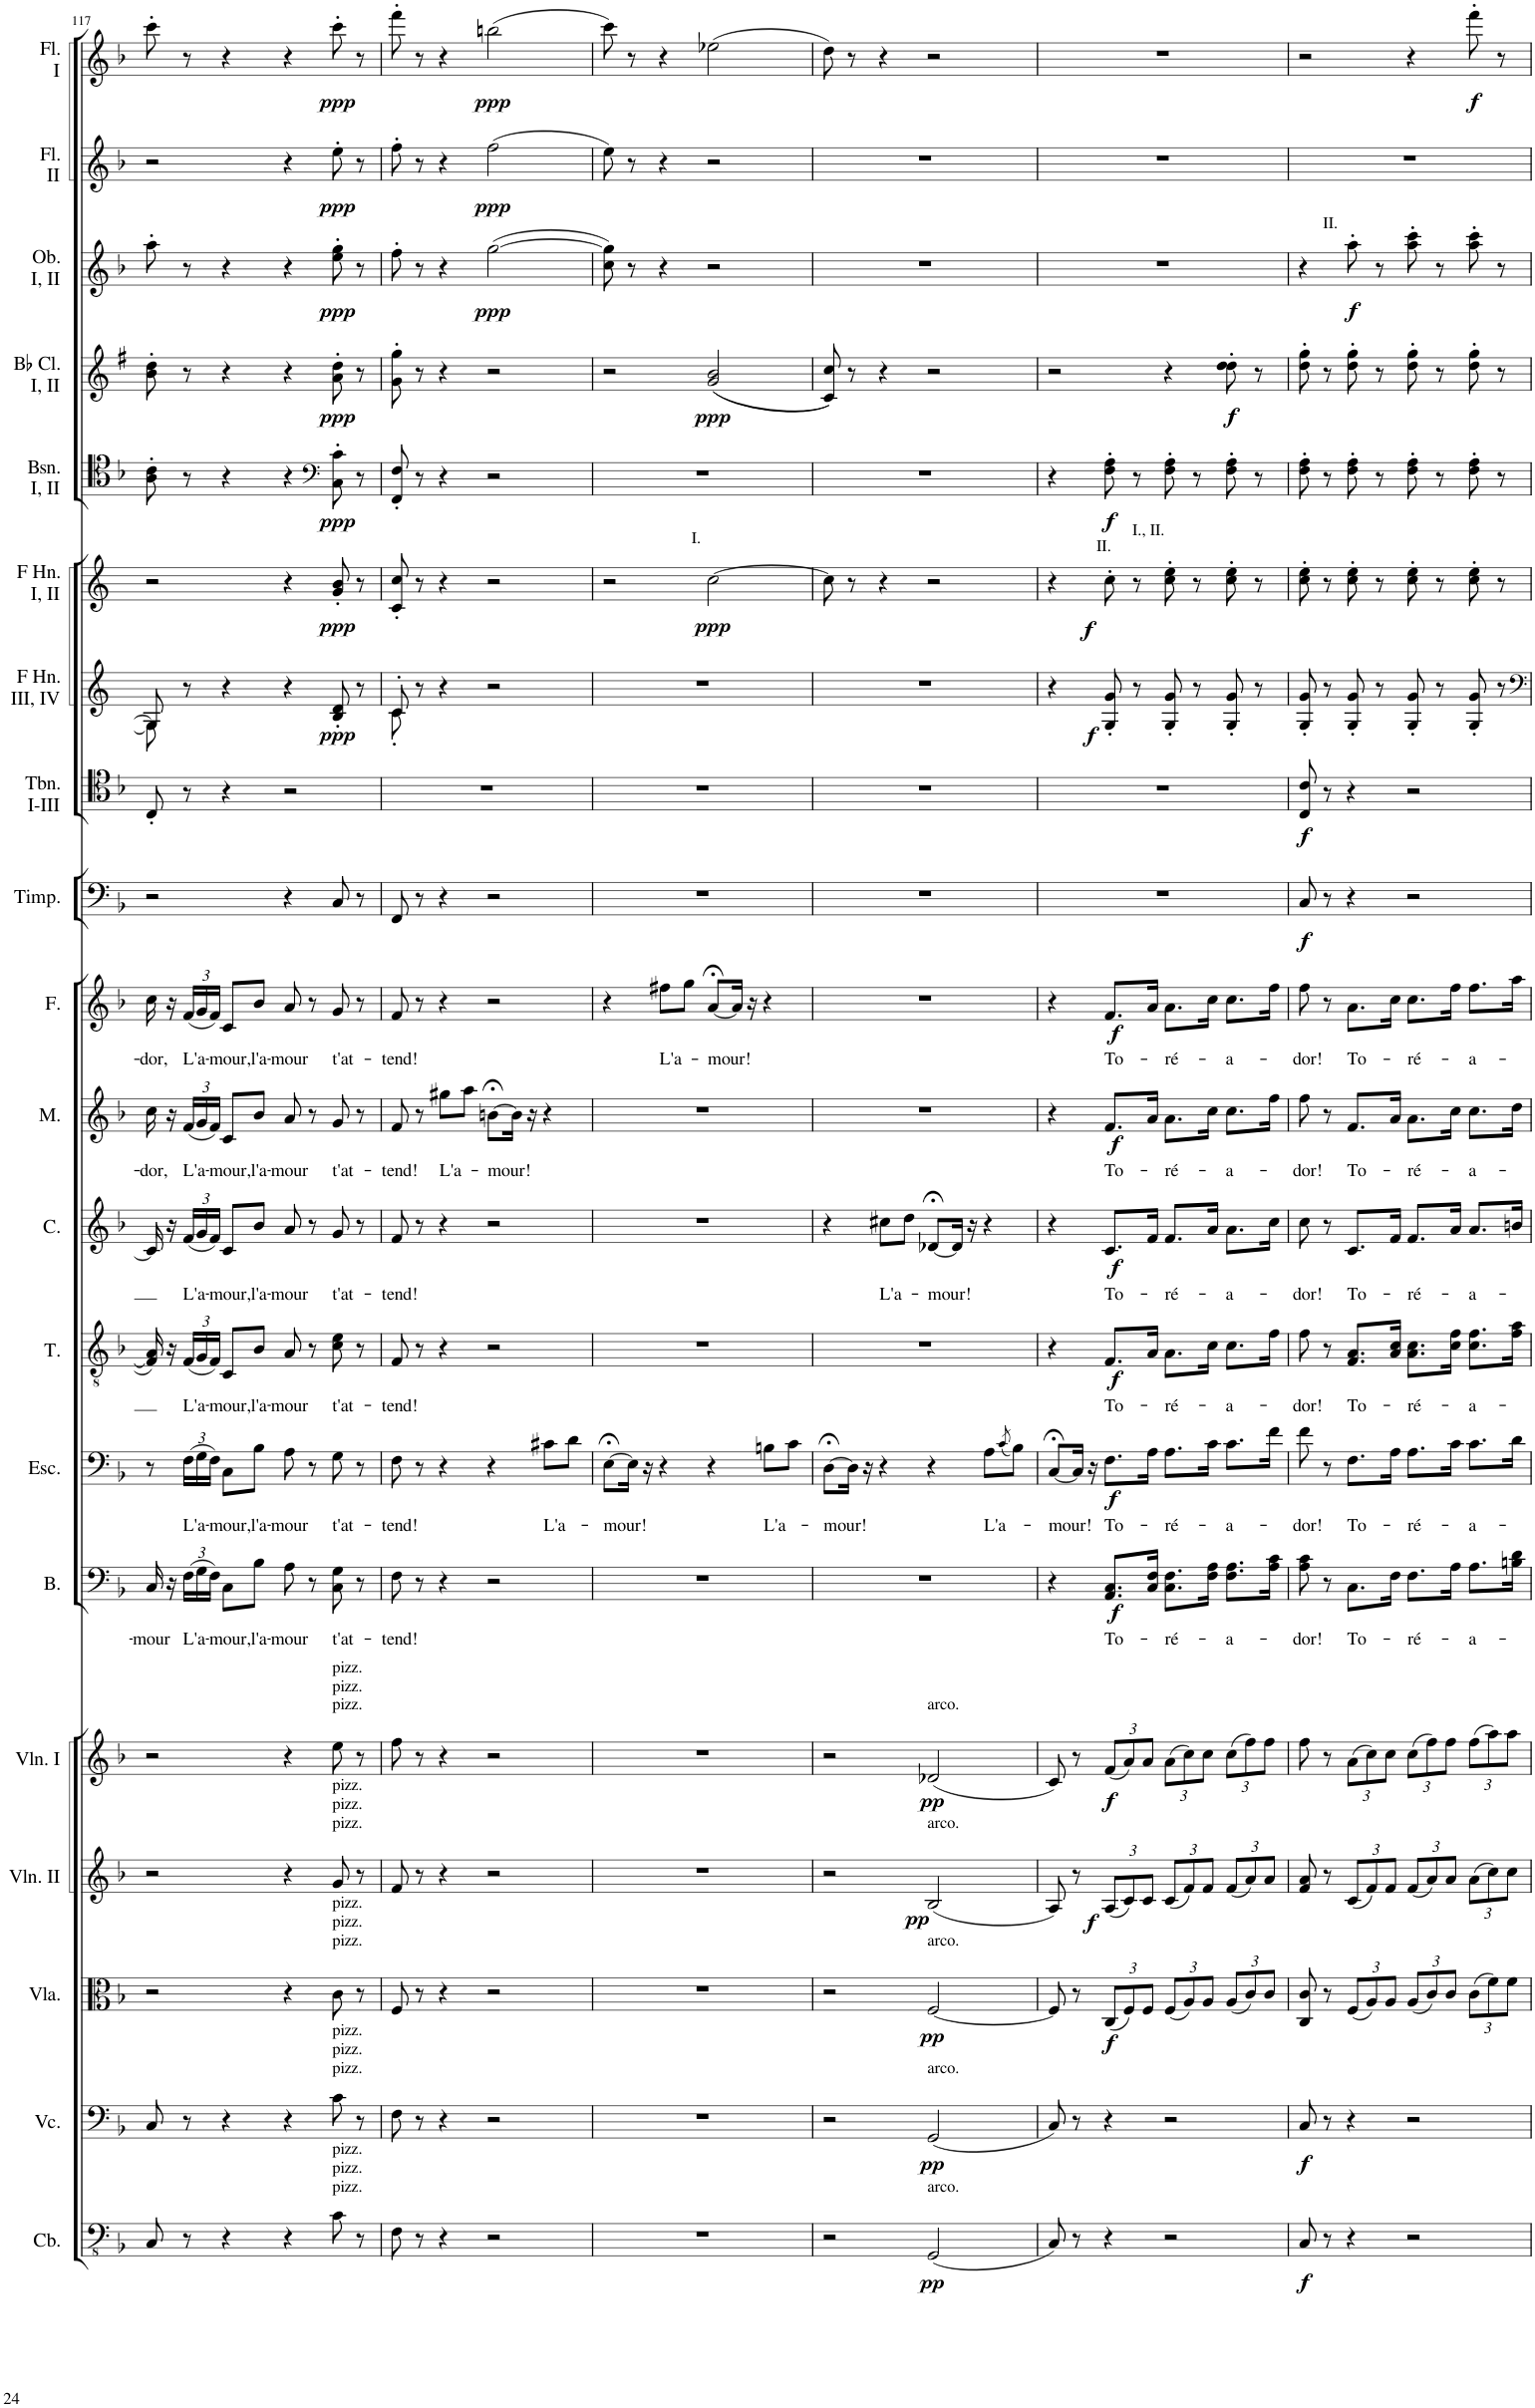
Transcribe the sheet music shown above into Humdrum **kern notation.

**kern	**dynam	**kern	**dynam	**kern	**dynam	**kern	**dynam	**kern	**dynam	**kern	**text	**dynam	**kern	**text	**dynam	**kern	**text	**dynam	**kern	**text	**dynam	**kern	**text	**dynam	**kern	**text	**dynam	**kern	**dynam	**kern	**dynam	**kern	**dynam	**kern	**dynam	**kern	**dynam	**kern	**dynam	**kern	**dynam	**kern	**dynam	**kern	**dynam
*part20	*part20	*part19	*part19	*part18	*part18	*part17	*part17	*part16	*part16	*part15	*part15	*part15	*part14	*part14	*part14	*part13	*part13	*part13	*part12	*part12	*part12	*part11	*part11	*part11	*part10	*part10	*part10	*part9	*part9	*part8	*part8	*part7	*part7	*part6	*part6	*part5	*part5	*part4	*part4	*part3	*part3	*part2	*part2	*part1	*part1
*staff20	*staff20	*staff19	*staff19	*staff18	*staff18	*staff17	*staff17	*staff16	*staff16	*staff15	*staff15	*staff15	*staff14	*staff14	*staff14	*staff13	*staff13	*staff13	*staff12	*staff12	*staff12	*staff11	*staff11	*staff11	*staff10	*staff10	*staff10	*staff9	*staff9	*staff8	*staff8	*staff7	*staff7	*staff6	*staff6	*staff5	*staff5	*staff4	*staff4	*staff3	*staff3	*staff2	*staff2	*staff1	*staff1
*I"Contrabass	*	*I"Violoncello	*	*I"Viola	*	*I"Violin II	*	*I"Violin I	*	*I"Bass	*	*	*I"Escamillo	*	*	*I"Tenor	*	*	*I"Carmen	*	*	*I"Mercedes	*	*	*I"Frasquita	*	*	*I"Timpani	*	*I"Trombone I, II, III	*	*I"Horn in F III, IV	*	*I"Horn in F I, II	*	*I"Bassoon I, II	*	*I"Bb Clarinet I, II	*	*I"Oboe I, II	*	*I"Flute II	*	*I"Flute I	*
*I'Cb.	*	*I'Vc.	*	*I'Vla.	*	*I'Vln. II	*	*I'Vln. I	*	*I'B.	*	*	*I'Esc.	*	*	*I'T.	*	*	*I'C.	*	*	*I'M.	*	*	*I'F.	*	*	*I'Timp.	*	*I'Tbn. I-III	*	*	*	*	*	*I'Bsn. I, II	*	*I'Bb Cl. I, II	*	*I'Ob. I, II	*	*I'Fl. II	*	*I'Fl. I	*
!!LO:PB:g=z
*clefFv4	*	*clefF4	*	*clefC3	*	*clefG2	*	*clefG2	*	*clefF4	*	*	*clefF4	*	*	*clefGv2	*	*	*clefG2	*	*	*clefG2	*	*	*clefG2	*	*	*clefF4	*	*clefC4	*	*clefG2	*	*clefG2	*	*clefC4	*	*clefG2	*	*clefG2	*	*clefG2	*	*clefG2	*
*	*	*	*	*	*	*	*	*	*	*	*	*	*	*	*	*	*	*	*	*	*	*	*	*	*	*	*	*	*	*	*	*Trd4c7	*	*Trd4c7	*	*	*	*Trd1c2	*	*	*	*	*	*	*
*k[b-]	*	*k[b-]	*	*k[b-]	*	*k[b-]	*	*k[b-]	*	*k[b-]	*	*	*k[b-]	*	*	*k[b-]	*	*	*k[b-]	*	*	*k[b-]	*	*	*k[b-]	*	*	*k[b-]	*	*k[b-]	*	*k[]	*	*k[]	*	*k[b-]	*	*k[f#]	*	*k[b-]	*	*k[b-]	*	*k[b-]	*
*M4/4	*	*M4/4	*	*M4/4	*	*M4/4	*	*M4/4	*	*M4/4	*	*	*M4/4	*	*	*M4/4	*	*	*M4/4	*	*	*M4/4	*	*	*M4/4	*	*	*M4/4	*	*M4/4	*	*M4/4	*	*M4/4	*	*M4/4	*	*M4/4	*	*M4/4	*	*M4/4	*	*M4/4	*
*met(c)	*	*met(c)	*	*met(c)	*	*met(c)	*	*met(c)	*	*met(c)	*	*	*met(c)	*	*	*met(c)	*	*	*met(c)	*	*	*met(c)	*	*	*met(c)	*	*	*met(c)	*	*met(c)	*	*met(c)	*	*met(c)	*	*met(c)	*	*met(c)	*	*met(c)	*	*met(c)	*	*met(c)	*
=117	=117	=117	=117	=117	=117	=117	=117	=117	=117	=117	=117	=117	=117	=117	=117	=117	=117	=117	=117	=117	=117	=117	=117	=117	=117	=117	=117	=117	=117	=117	=117	=117	=117	=117	=117	=117	=117	=117	=117	=117	=117	=117	=117	=117	=117
!	!	!	!	!	!	!	!	!	!	!	!LO:LY:b	!	!	!	!	!	!	!	!	!	!	!	!LO:LY:b	!	!	!LO:LY:b	!	!	!	!	!	!	!	!	!	!	!	!	!	!	!	!	!	!	!
*	*	*	*	*	*	*	*	*	*	*	*	*	*	*	*	*	*	*	*	*	*	*	*	*	*	*	*	*	*	*	*	*^	*	*	*	*	*	*	*	*	*	*	*	*	*
8CC/	.	8C/	.	2r	.	2r	.	2r	.	16C/	-mour	.	8r	.	.	16F/] 16A/	.	.	16c/]	.	.	16cc\	-dor,	.	16cc\	-dor,	.	2r	.	8C'/	.	8G/]	8G\]	.	2r	.	8A\' 8c\'	.	8b\' 8dd\'	.	8aa'\	.	2r	.	8ccc'\	.
.	.	.	.	.	.	.	.	.	.	16r	.	.	.	.	.	16r	.	.	16r	.	.	16r	.	.	16r	.	.	.	.	.	.	.	.	.	.	.	.	.	.	.	.	.	.	.	.	.
*	*	*	*	*	*	*	*	*	*	*Xbrackettup	*	*	*	*	*	*	*	*	*	*	*	*	*	*	*	*	*	*	*	*	*	*	*	*	*	*	*	*	*	*	*	*	*	*	*	*
!	!	!	!	!	!	!	!	!	!	!	!LO:LY:b	!	!	!	!	!	!	!	!	!	!	!	!	!	!	!	!	!	!	!	!	!	!	!	!	!	!	!	!	!	!	!	!	!	!	!
*	*	*	*	*	*	*	*	*	*	*	*	*	*Xbrackettup	*	*	*	*	*	*	*	*	*	*	*	*	*	*	*	*	*	*	*	*	*	*	*	*	*	*	*	*	*	*	*	*	*
!	!	!	!	!	!	!	!	!	!	!	!	!	!	!LO:LY:b	!	!	!	!	!	!	!	!	!	!	!	!	!	!	!	!	!	!	!	!	!	!	!	!	!	!	!	!	!	!	!	!
*	*	*	*	*	*	*	*	*	*	*	*	*	*	*	*	*Xbrackettup	*	*	*	*	*	*	*	*	*	*	*	*	*	*	*	*	*	*	*	*	*	*	*	*	*	*	*	*	*	*
!	!	!	!	!	!	!	!	!	!	!	!	!	!	!	!	!	!LO:LY:b	!	!	!	!	!	!	!	!	!	!	!	!	!	!	!	!	!	!	!	!	!	!	!	!	!	!	!	!	!
*	*	*	*	*	*	*	*	*	*	*	*	*	*	*	*	*	*	*	*Xbrackettup	*	*	*	*	*	*	*	*	*	*	*	*	*	*	*	*	*	*	*	*	*	*	*	*	*	*	*
!	!	!	!	!	!	!	!	!	!	!	!	!	!	!	!	!	!	!	!	!LO:LY:b	!	!	!	!	!	!	!	!	!	!	!	!	!	!	!	!	!	!	!	!	!	!	!	!	!	!
*	*	*	*	*	*	*	*	*	*	*	*	*	*	*	*	*	*	*	*	*	*	*Xbrackettup	*	*	*	*	*	*	*	*	*	*	*	*	*	*	*	*	*	*	*	*	*	*	*	*
!	!	!	!	!	!	!	!	!	!	!	!	!	!	!	!	!	!	!	!	!	!	!	!LO:LY:b	!	!	!	!	!	!	!	!	!	!	!	!	!	!	!	!	!	!	!	!	!	!	!
*	*	*	*	*	*	*	*	*	*	*	*	*	*	*	*	*	*	*	*	*	*	*	*	*	*Xbrackettup	*	*	*	*	*	*	*	*	*	*	*	*	*	*	*	*	*	*	*	*	*
!	!	!	!	!	!	!	!	!	!	!	!	!	!	!	!	!	!	!	!	!	!	!	!	!	!	!LO:LY:b	!	!	!	!	!	!	!	!	!	!	!	!	!	!	!	!	!	!	!	!
8r	.	8r	.	.	.	.	.	.	.	(24F\LL	L'a-	.	(24F\LL	L'a-	.	(24F/LL	L'a-	.	(24f/LL	L'a-	.	(24f/LL	L'a-	.	(24f/LL	L'a-	.	.	.	8r	.	8r	8ryy	.	.	.	8r	.	8r	.	8r	.	.	.	8r	.
.	.	.	.	.	.	.	.	.	.	24G\	.	.	24G\	.	.	24G/	.	.	24g/	.	.	24g/	.	.	24g/	.	.	.	.	.	.	.	.	.	.	.	.	.	.	.	.	.	.	.	.	.
.	.	.	.	.	.	.	.	.	.	24F\JJ)	.	.	24F\JJ)	.	.	24F/JJ)	.	.	24f/JJ)	.	.	24f/JJ)	.	.	24f/JJ)	.	.	.	.	.	.	.	.	.	.	.	.	.	.	.	.	.	.	.	.	.
!	!	!	!	!	!	!	!	!	!	!	!LO:LY:b	!	!	!LO:LY:b	!	!	!LO:LY:b	!	!	!LO:LY:b	!	!	!LO:LY:b	!	!	!LO:LY:b	!	!	!	!	!	!	!	!	!	!	!	!	!	!	!	!	!	!	!	!
4r	.	4r	.	.	.	.	.	.	.	8C\L	-mour,	.	8C\L	-mour,	.	8C/L	-mour,	.	8c/L	-mour,	.	8c/L	-mour,	.	8c/L	-mour,	.	.	.	4r	.	4r	4ryy	.	.	.	4r	.	4r	.	4r	.	.	.	4r	.
!	!	!	!	!	!	!	!	!	!	!	!LO:LY:b	!	!	!LO:LY:b	!	!	!LO:LY:b	!	!	!LO:LY:b	!	!	!LO:LY:b	!	!	!LO:LY:b	!	!	!	!	!	!	!	!	!	!	!	!	!	!	!	!	!	!	!	!
.	.	.	.	.	.	.	.	.	.	8B-\J	l'a-	.	8B-\J	l'a-	.	8B-/J	l'a-	.	8b-/J	l'a-	.	8b-/J	l'a-	.	8b-/J	l'a-	.	.	.	.	.	.	.	.	.	.	.	.	.	.	.	.	.	.	.	.
!	!	!	!	!	!	!	!	!	!	!	!LO:LY:b	!	!	!LO:LY:b	!	!	!LO:LY:b	!	!	!LO:LY:b	!	!	!LO:LY:b	!	!	!LO:LY:b	!	!	!	!	!	!	!	!	!	!	!	!	!	!	!	!	!	!	!	!
4r	.	4r	.	4r	.	4r	.	4r	.	8A\	-mour	.	8A\	-mour	.	8A/	-mour	.	8a/	-mour	.	8a/	-mour	.	8a/	-mour	.	4r	.	2r	.	4r	2ryy	.	4r	.	4r	.	4r	.	4r	.	4r	.	4r	.
.	.	.	.	.	.	.	.	.	.	8r	.	.	8r	.	.	8r	.	.	8r	.	.	8r	.	.	8r	.	.	.	.	.	.	.	.	.	.	.	.	.	.	.	.	.	.	.	.	.
*	*	*	*	*	*	*	*	*	*	*	*	*	*	*	*	*	*	*	*	*	*	*	*	*	*	*	*	*	*	*	*	*	*	*	*	*	*clefF4	*	*	*	*	*	*	*	*	*
!	!	!	!	!	!	!	!	!LO:TX:a:t=pizz.	!	!	!	!	!	!	!	!	!	!	!	!	!	!	!	!	!	!	!	!	!	!	!	!	!	!	!	!	!	!	!	!	!	!	!	!	!	!
!	!	!	!	!	!	!	!	!LO:TX:a:t=pizz.	!	!	!	!	!	!	!	!	!	!	!	!	!	!	!	!	!	!	!	!	!	!	!	!	!	!	!	!	!	!	!	!	!	!	!	!	!	!
!	!	!	!	!	!	!	!	!LO:TX:a:t=pizz.	!	!	!	!	!	!	!	!	!	!	!	!	!	!	!	!	!	!	!	!	!	!	!	!	!	!	!	!	!	!	!	!	!	!	!	!	!	!
!	!	!	!	!	!	!LO:TX:a:t=pizz.	!	!	!	!	!	!	!	!	!	!	!	!	!	!	!	!	!	!	!	!	!	!	!	!	!	!	!	!	!	!	!	!	!	!	!	!	!	!	!	!
!	!	!	!	!	!	!LO:TX:a:t=pizz.	!	!	!	!	!	!	!	!	!	!	!	!	!	!	!	!	!	!	!	!	!	!	!	!	!	!	!	!	!	!	!	!	!	!	!	!	!	!	!	!
!	!	!	!	!	!	!LO:TX:a:t=pizz.	!	!	!	!	!	!	!	!	!	!	!	!	!	!	!	!	!	!	!	!	!	!	!	!	!	!	!	!	!	!	!	!	!	!	!	!	!	!	!	!
!	!	!	!	!LO:TX:a:t=pizz.	!	!	!	!	!	!	!	!	!	!	!	!	!	!	!	!	!	!	!	!	!	!	!	!	!	!	!	!	!	!	!	!	!	!	!	!	!	!	!	!	!	!
!	!	!	!	!LO:TX:a:t=pizz.	!	!	!	!	!	!	!	!	!	!	!	!	!	!	!	!	!	!	!	!	!	!	!	!	!	!	!	!	!	!	!	!	!	!	!	!	!	!	!	!	!	!
!	!	!	!	!LO:TX:a:t=pizz.	!	!	!	!	!	!	!	!	!	!	!	!	!	!	!	!	!	!	!	!	!	!	!	!	!	!	!	!	!	!	!	!	!	!	!	!	!	!	!	!	!	!
!	!	!LO:TX:a:t=pizz.	!	!	!	!	!	!	!	!	!	!	!	!	!	!	!	!	!	!	!	!	!	!	!	!	!	!	!	!	!	!	!	!	!	!	!	!	!	!	!	!	!	!	!	!
!	!	!LO:TX:a:t=pizz.	!	!	!	!	!	!	!	!	!	!	!	!	!	!	!	!	!	!	!	!	!	!	!	!	!	!	!	!	!	!	!	!	!	!	!	!	!	!	!	!	!	!	!	!
!	!	!LO:TX:a:t=pizz.	!	!	!	!	!	!	!	!	!	!	!	!	!	!	!	!	!	!	!	!	!	!	!	!	!	!	!	!	!	!	!	!	!	!	!	!	!	!	!	!	!	!	!	!
!LO:TX:a:t=pizz.	!	!	!	!	!	!	!	!	!	!	!	!	!	!	!	!	!	!	!	!	!	!	!	!	!	!	!	!	!	!	!	!	!	!	!	!	!	!	!	!	!	!	!	!	!	!
!LO:TX:a:t=pizz.	!	!	!	!	!	!	!	!	!	!	!	!	!	!	!	!	!	!	!	!	!	!	!	!	!	!	!	!	!	!	!	!	!	!	!	!	!	!	!	!	!	!	!	!	!	!
!LO:TX:a:t=pizz.	!	!	!	!	!	!	!	!	!	!	!	!	!	!	!	!	!	!	!	!	!	!	!	!	!	!	!	!	!	!	!	!	!	!	!	!	!	!	!	!	!	!	!	!	!	!
!	!	!	!	!	!	!	!	!	!	!	!LO:LY:b	!	!	!LO:LY:b	!	!	!LO:LY:b	!	!	!LO:LY:b	!	!	!LO:LY:b	!	!	!LO:LY:b	!	!	!	!	!	!	!	!LO:DY:b	!	!LO:DY:b	!	!LO:DY:b	!	!LO:DY:b	!	!LO:DY:b	!	!LO:DY:b	!	!LO:DY:b
8C\	.	8c\	.	8c\	.	8g/	.	8ee\	.	8C\ 8G\	t'at-	.	8G\	t'at-	.	8c\ 8e\	t'at-	.	8g/	t'at-	.	8g/	t'at-	.	8g/	t'at-	.	8C/	.	.	.	8B/' 8d/'	.	ppp	8g/' 8b/'	ppp	8C\' 8c\'	ppp	8a\' 8dd\'	ppp	8ee\' 8gg\'	ppp	8ee'\	ppp	8ccc'\	ppp
8r	.	8r	.	8r	.	8r	.	8r	.	8r	.	.	8r	.	.	8r	.	.	8r	.	.	8r	.	.	8r	.	.	8r	.	.	.	8r	.	.	8r	.	8r	.	8r	.	8r	.	8r	.	8r	.
=118	=118	=118	=118	=118	=118	=118	=118	=118	=118	=118	=118	=118	=118	=118	=118	=118	=118	=118	=118	=118	=118	=118	=118	=118	=118	=118	=118	=118	=118	=118	=118	=118	=118	=118	=118	=118	=118	=118	=118	=118	=118	=118	=118	=118	=118	=118
!	!	!	!	!	!	!	!	!	!	!	!LO:LY:b	!	!	!LO:LY:b	!	!	!LO:LY:b	!	!	!LO:LY:b	!	!	!LO:LY:b	!	!	!LO:LY:b	!	!	!	!	!	!	!	!	!	!	!	!	!	!	!	!	!	!	!	!
8FF\	.	8F\	.	8F/	.	8f/	.	8ff\	.	8F\	-tend!	.	8F\	-tend!	.	8F/	-tend!	.	8f/	-tend!	.	8f/	-tend!	.	8f/	-tend!	.	8FF/	.	1r	.	8c'/	8c'\	.	8c/' 8cc/'	.	8FF/' 8F/'	.	8g\' 8gg\'	.	8ff'\	.	8ff'\	.	8fff'\	.
8r	.	8r	.	8r	.	8r	.	8r	.	8r	.	.	8r	.	.	8r	.	.	8r	.	.	8r	.	.	8r	.	.	8r	.	.	.	8r	8ryy	.	8r	.	8r	.	8r	.	8r	.	8r	.	8r	.
!	!	!	!	!	!	!	!	!	!	!	!	!	!	!	!	!	!	!	!	!	!	!	!LO:LY:b	!	!	!	!	!	!	!	!	!	!	!	!	!	!	!	!	!	!	!	!	!	!	!
4r	.	4r	.	4r	.	4r	.	4r	.	4r	.	.	4r	.	.	4r	.	.	4r	.	.	8gg#X\L	L'a-	.	4r	.	.	4r	.	.	.	4r	4ryy	.	4r	.	4r	.	4r	.	4r	.	4r	.	4r	.
.	.	.	.	.	.	.	.	.	.	.	.	.	.	.	.	.	.	.	.	.	.	8aa\J	.	.	.	.	.	.	.	.	.	.	.	.	.	.	.	.	.	.	.	.	.	.	.	.
!	!	!	!	!	!	!	!	!	!	!	!	!	!	!	!	!	!	!	!	!	!	!	!LO:LY:b	!	!	!	!	!	!	!	!	!	!	!	!	!	!	!	!	!	!	!LO:DY:b	!	!LO:DY:b	!	!LO:DY:b
2r	.	2r	.	2r	.	2r	.	2r	.	2r	.	.	4r	.	.	2r	.	.	2r	.	.	[8bn;<\L	-mour!	.	2r	.	.	2r	.	.	.	2r	2ryy	.	2r	.	2r	.	2r	.	([2gg\	ppp	(2ff\	ppp	(2bbn\	ppp
.	.	.	.	.	.	.	.	.	.	.	.	.	.	.	.	.	.	.	.	.	.	16b\Jk]	.	.	.	.	.	.	.	.	.	.	.	.	.	.	.	.	.	.	.	.	.	.	.	.
.	.	.	.	.	.	.	.	.	.	.	.	.	.	.	.	.	.	.	.	.	.	16r	.	.	.	.	.	.	.	.	.	.	.	.	.	.	.	.	.	.	.	.	.	.	.	.
!	!	!	!	!	!	!	!	!	!	!	!	!	!	!LO:LY:b	!	!	!	!	!	!	!	!	!	!	!	!	!	!	!	!	!	!	!	!	!	!	!	!	!	!	!	!	!	!	!	!
.	.	.	.	.	.	.	.	.	.	.	.	.	8c#X\L	L'a-	.	.	.	.	.	.	.	4r	.	.	.	.	.	.	.	.	.	.	.	.	.	.	.	.	.	.	.	.	.	.	.	.
.	.	.	.	.	.	.	.	.	.	.	.	.	8d\J	.	.	.	.	.	.	.	.	.	.	.	.	.	.	.	.	.	.	.	.	.	.	.	.	.	.	.	.	.	.	.	.	.
*	*	*	*	*	*	*	*	*	*	*	*	*	*	*	*	*	*	*	*	*	*	*	*	*	*	*	*	*	*	*	*	*v	*v	*	*	*	*	*	*	*	*	*	*	*	*	*
=119	=119	=119	=119	=119	=119	=119	=119	=119	=119	=119	=119	=119	=119	=119	=119	=119	=119	=119	=119	=119	=119	=119	=119	=119	=119	=119	=119	=119	=119	=119	=119	=119	=119	=119	=119	=119	=119	=119	=119	=119	=119	=119	=119	=119	=119
!	!	!	!	!	!	!	!	!	!	!	!	!	!	!LO:LY:b	!	!	!	!	!	!	!	!	!	!	!	!	!	!	!	!	!	!	!	!	!	!	!	!	!	!	!	!	!	!	!
1r	.	1r	.	1r	.	1r	.	1r	.	1r	.	.	[8E;<\L	-mour!	.	1r	.	.	1r	.	.	1r	.	.	4r	.	.	1r	.	1r	.	1r	.	2r	.	1r	.	2r	.	8cc\ 8gg\])	.	8ee\)	.	8ccc\)	.
.	.	.	.	.	.	.	.	.	.	.	.	.	16E\Jk]	.	.	.	.	.	.	.	.	.	.	.	.	.	.	.	.	.	.	.	.	.	.	.	.	.	.	8r	.	8r	.	8r	.
.	.	.	.	.	.	.	.	.	.	.	.	.	16r	.	.	.	.	.	.	.	.	.	.	.	.	.	.	.	.	.	.	.	.	.	.	.	.	.	.	.	.	.	.	.	.
!	!	!	!	!	!	!	!	!	!	!	!	!	!	!	!	!	!	!	!	!	!	!	!	!	!	!LO:LY:b	!	!	!	!	!	!	!	!	!	!	!	!	!	!	!	!	!	!	!
.	.	.	.	.	.	.	.	.	.	.	.	.	4r	.	.	.	.	.	.	.	.	.	.	.	8ff#X\L	L'a-	.	.	.	.	.	.	.	.	.	.	.	.	.	4r	.	4r	.	4r	.
.	.	.	.	.	.	.	.	.	.	.	.	.	.	.	.	.	.	.	.	.	.	.	.	.	8gg\J	.	.	.	.	.	.	.	.	.	.	.	.	.	.	.	.	.	.	.	.
!	!	!	!	!	!	!	!	!	!	!	!	!	!	!	!	!	!	!	!	!	!	!	!	!	!	!	!	!	!	!	!	!	!	!LO:TX:a:t=I.	!	!	!	!	!	!	!	!	!	!	!
!	!	!	!	!	!	!	!	!	!	!	!	!	!	!	!	!	!	!	!	!	!	!	!	!	!	!LO:LY:b	!	!	!	!	!	!	!	!	!LO:DY:b	!	!	!	!LO:DY:b	!	!	!	!	!	!
.	.	.	.	.	.	.	.	.	.	.	.	.	4r	.	.	.	.	.	.	.	.	.	.	.	[8a;</L	-mour!	.	.	.	.	.	.	.	[2cc\	ppp	.	.	((2g/ 2b/	ppp	2r	.	2r	.	(2ee-X\	.
.	.	.	.	.	.	.	.	.	.	.	.	.	.	.	.	.	.	.	.	.	.	.	.	.	16a/Jk]	.	.	.	.	.	.	.	.	.	.	.	.	.	.	.	.	.	.	.	.
.	.	.	.	.	.	.	.	.	.	.	.	.	.	.	.	.	.	.	.	.	.	.	.	.	16r	.	.	.	.	.	.	.	.	.	.	.	.	.	.	.	.	.	.	.	.
!	!	!	!	!	!	!	!	!	!	!	!	!	!	!LO:LY:b	!	!	!	!	!	!	!	!	!	!	!	!	!	!	!	!	!	!	!	!	!	!	!	!	!	!	!	!	!	!	!
.	.	.	.	.	.	.	.	.	.	.	.	.	8Bn\L	L'a-	.	.	.	.	.	.	.	.	.	.	4r	.	.	.	.	.	.	.	.	.	.	.	.	.	.	.	.	.	.	.	.
.	.	.	.	.	.	.	.	.	.	.	.	.	8c\J	.	.	.	.	.	.	.	.	.	.	.	.	.	.	.	.	.	.	.	.	.	.	.	.	.	.	.	.	.	.	.	.
=120	=120	=120	=120	=120	=120	=120	=120	=120	=120	=120	=120	=120	=120	=120	=120	=120	=120	=120	=120	=120	=120	=120	=120	=120	=120	=120	=120	=120	=120	=120	=120	=120	=120	=120	=120	=120	=120	=120	=120	=120	=120	=120	=120	=120	=120
!	!	!	!	!	!	!	!	!	!	!	!	!	!	!LO:LY:b	!	!	!	!	!	!	!	!	!	!	!	!	!	!	!	!	!	!	!	!	!	!	!	!	!	!	!	!	!	!	!
2r	.	2r	.	2r	.	2r	.	2r	.	1r	.	.	[8D;<\L	-mour!	.	1r	.	.	4r	.	.	1r	.	.	1r	.	.	1r	.	1r	.	1r	.	8cc\]	.	1r	.	8c/ 8cc/))	.	1r	.	1r	.	8dd\)	.
.	.	.	.	.	.	.	.	.	.	.	.	.	16D\Jk]	.	.	.	.	.	.	.	.	.	.	.	.	.	.	.	.	.	.	.	.	8r	.	.	.	8r	.	.	.	.	.	8r	.
.	.	.	.	.	.	.	.	.	.	.	.	.	16r	.	.	.	.	.	.	.	.	.	.	.	.	.	.	.	.	.	.	.	.	.	.	.	.	.	.	.	.	.	.	.	.
!	!	!	!	!	!	!	!	!	!	!	!	!	!	!	!	!	!	!	!	!LO:LY:b	!	!	!	!	!	!	!	!	!	!	!	!	!	!	!	!	!	!	!	!	!	!	!	!	!
.	.	.	.	.	.	.	.	.	.	.	.	.	4r	.	.	.	.	.	8cc#X\L	L'a-	.	.	.	.	.	.	.	.	.	.	.	.	.	4r	.	.	.	4r	.	.	.	.	.	4r	.
.	.	.	.	.	.	.	.	.	.	.	.	.	.	.	.	.	.	.	8dd\J	.	.	.	.	.	.	.	.	.	.	.	.	.	.	.	.	.	.	.	.	.	.	.	.	.	.
!	!	!	!	!	!	!	!	!LO:TX:a:t=arco.	!	!	!	!	!	!	!	!	!	!	!	!	!	!	!	!	!	!	!	!	!	!	!	!	!	!	!	!	!	!	!	!	!	!	!	!	!
!	!	!	!	!	!	!LO:TX:a:t=arco.	!	!	!	!	!	!	!	!	!	!	!	!	!	!	!	!	!	!	!	!	!	!	!	!	!	!	!	!	!	!	!	!	!	!	!	!	!	!	!
!	!	!	!	!LO:TX:a:t=arco.	!	!	!	!	!	!	!	!	!	!	!	!	!	!	!	!	!	!	!	!	!	!	!	!	!	!	!	!	!	!	!	!	!	!	!	!	!	!	!	!	!
!	!	!LO:TX:a:t=arco.	!	!	!	!	!	!	!	!	!	!	!	!	!	!	!	!	!	!	!	!	!	!	!	!	!	!	!	!	!	!	!	!	!	!	!	!	!	!	!	!	!	!	!
!LO:TX:a:t=arco.	!	!	!	!	!	!	!	!	!	!	!	!	!	!	!	!	!	!	!	!	!	!	!	!	!	!	!	!	!	!	!	!	!	!	!	!	!	!	!	!	!	!	!	!	!
!	!LO:DY:b	!	!LO:DY:b	!	!LO:DY:b	!	!LO:DY:b	!	!LO:DY:b	!	!	!	!	!	!	!	!	!	!	!LO:LY:b	!	!	!	!	!	!	!	!	!	!	!	!	!	!	!	!	!	!	!	!	!	!	!	!	!
(2GGG/	pp	(2GG/	pp	[2F/	pp	(2B-/	pp	(2d-X/	pp	.	.	.	4r	.	.	.	.	.	[8d-X;</L	-mour!	.	.	.	.	.	.	.	.	.	.	.	.	.	2r	.	.	.	2r	.	.	.	.	.	2r	.
.	.	.	.	.	.	.	.	.	.	.	.	.	.	.	.	.	.	.	16d-/Jk]	.	.	.	.	.	.	.	.	.	.	.	.	.	.	.	.	.	.	.	.	.	.	.	.	.	.
.	.	.	.	.	.	.	.	.	.	.	.	.	.	.	.	.	.	.	16r	.	.	.	.	.	.	.	.	.	.	.	.	.	.	.	.	.	.	.	.	.	.	.	.	.	.
!	!	!	!	!	!	!	!	!	!	!	!	!	!	!LO:LY:b	!	!	!	!	!	!	!	!	!	!	!	!	!	!	!	!	!	!	!	!	!	!	!	!	!	!	!	!	!	!	!
.	.	.	.	.	.	.	.	.	.	.	.	.	8A\L	L'a-	.	.	.	.	4r	.	.	.	.	.	.	.	.	.	.	.	.	.	.	.	.	.	.	.	.	.	.	.	.	.	.
.	.	.	.	.	.	.	.	.	.	.	.	.	(8qc/	.	.	.	.	.	.	.	.	.	.	.	.	.	.	.	.	.	.	.	.	.	.	.	.	.	.	.	.	.	.	.	.
.	.	.	.	.	.	.	.	.	.	.	.	.	8B-;<\J)	.	.	.	.	.	.	.	.	.	.	.	.	.	.	.	.	.	.	.	.	.	.	.	.	.	.	.	.	.	.	.	.
=121	=121	=121	=121	=121	=121	=121	=121	=121	=121	=121	=121	=121	=121	=121	=121	=121	=121	=121	=121	=121	=121	=121	=121	=121	=121	=121	=121	=121	=121	=121	=121	=121	=121	=121	=121	=121	=121	=121	=121	=121	=121	=121	=121	=121	=121
!	!	!	!	!	!	!	!	!	!	!	!	!	!	!LO:LY:b	!	!	!	!	!	!	!	!	!	!	!	!	!	!	!	!	!	!	!	!	!	!	!	!	!	!	!	!	!	!	!
8CC/)	.	8C/)	.	8F/]	.	8A/)	.	8c/)	.	4r	.	.	[8C;</L	-mour!	.	4r	.	.	4r	.	.	4r	.	.	4r	.	.	1r	.	1r	.	4r	.	4r	.	4r	.	2r	.	1r	.	1r	.	1r	.
8r	.	8r	.	8r	.	8r	.	8r	.	.	.	.	16C/Jk]	.	.	.	.	.	.	.	.	.	.	.	.	.	.	.	.	.	.	.	.	.	.	.	.	.	.	.	.	.	.	.	.
.	.	.	.	.	.	.	.	.	.	.	.	.	16r	.	.	.	.	.	.	.	.	.	.	.	.	.	.	.	.	.	.	.	.	.	.	.	.	.	.	.	.	.	.	.	.
*	*	*	*	*Xbrackettup	*	*Xbrackettup	*	*Xbrackettup	*	*	*	*	*	*	*	*	*	*	*	*	*	*	*	*	*	*	*	*	*	*	*	*	*	*	*	*	*	*	*	*	*	*	*	*	*
!	!	!	!	!	!	!	!	!	!	!	!	!	!	!	!	!	!	!	!	!	!	!	!	!	!	!	!	!	!	!	!	!	!	!LO:TX:a:t=II.	!	!	!	!	!	!	!	!	!	!	!
!	!	!	!	!	!LO:DY:b	!	!LO:DY:b	!	!LO:DY:b	!	!LO:LY:b	!LO:DY:b	!	!LO:LY:b	!LO:DY:b	!	!LO:LY:b	!LO:DY:b	!	!LO:LY:b	!LO:DY:b	!	!LO:LY:b	!LO:DY:b	!	!LO:LY:b	!LO:DY:b	!	!	!	!	!	!LO:DY:b	!	!LO:DY:b	!	!LO:DY:b	!	!	!	!	!	!	!	!
4r	.	4r	.	(12C/L	f	(12A/L	f	(12f/L	f	8.AA/ 8.C/L	To-	f	8.F\L	To-	f	8.F/L	To-	f	8.c/L	To-	f	8.f/L	To-	f	8.f/L	To-	f	.	.	.	.	8G/' 8g/'	f	8cc'\	f	8F\' 8A\'	f	.	.	.	.	.	.	.	.
.	.	.	.	12F/)	.	12c/)	.	12a/)	.	.	.	.	.	.	.	.	.	.	.	.	.	.	.	.	.	.	.	.	.	.	.	.	.	.	.	.	.	.	.	.	.	.	.	.	.
.	.	.	.	.	.	.	.	.	.	.	.	.	.	.	.	.	.	.	.	.	.	.	.	.	.	.	.	.	.	.	.	8r	.	8r	.	8r	.	.	.	.	.	.	.	.	.
.	.	.	.	12F/J	.	12c/J	.	12a/J	.	.	.	.	.	.	.	.	.	.	.	.	.	.	.	.	.	.	.	.	.	.	.	.	.	.	.	.	.	.	.	.	.	.	.	.	.
.	.	.	.	.	.	.	.	.	.	16C/ 16F/Jk	.	.	16A\Jk	.	.	16A/Jk	.	.	16f/Jk	.	.	16a/Jk	.	.	16a/Jk	.	.	.	.	.	.	.	.	.	.	.	.	.	.	.	.	.	.	.	.
!	!	!	!	!	!	!	!	!	!	!	!	!	!	!	!	!	!	!	!	!	!	!	!	!	!	!	!	!	!	!	!	!	!	!LO:TX:a:t=I., II.	!	!	!	!	!	!	!	!	!	!	!
!	!	!	!	!	!	!	!	!	!	!	!LO:LY:b	!	!	!LO:LY:b	!	!	!LO:LY:b	!	!	!LO:LY:b	!	!	!LO:LY:b	!	!	!LO:LY:b	!	!	!	!	!	!	!	!	!	!	!	!	!	!	!	!	!	!	!
2r	.	2r	.	(12F/L	.	(12c/L	.	(12a\L	.	8.C\ 8.F\L	-ré-	.	8.A\L	-ré-	.	8.A\L	-ré-	.	8.f/L	-ré-	.	8.a\L	-ré-	.	8.a\L	-ré-	.	.	.	.	.	8G/' 8g/'	.	8cc\' 8ee\'	.	8F\' 8A\'	.	4r	.	.	.	.	.	.	.
.	.	.	.	12A/)	.	12f/)	.	12cc\)	.	.	.	.	.	.	.	.	.	.	.	.	.	.	.	.	.	.	.	.	.	.	.	.	.	.	.	.	.	.	.	.	.	.	.	.	.
.	.	.	.	.	.	.	.	.	.	.	.	.	.	.	.	.	.	.	.	.	.	.	.	.	.	.	.	.	.	.	.	8r	.	8r	.	8r	.	.	.	.	.	.	.	.	.
.	.	.	.	12A/J	.	12f/J	.	12cc\J	.	.	.	.	.	.	.	.	.	.	.	.	.	.	.	.	.	.	.	.	.	.	.	.	.	.	.	.	.	.	.	.	.	.	.	.	.
.	.	.	.	.	.	.	.	.	.	16F\ 16A\Jk	.	.	16c\Jk	.	.	16c\Jk	.	.	16a/Jk	.	.	16cc\Jk	.	.	16cc\Jk	.	.	.	.	.	.	.	.	.	.	.	.	.	.	.	.	.	.	.	.
!	!	!	!	!	!	!	!	!	!	!	!LO:LY:b	!	!	!LO:LY:b	!	!	!LO:LY:b	!	!	!LO:LY:b	!	!	!LO:LY:b	!	!	!LO:LY:b	!	!	!	!	!	!	!	!	!	!	!	!	!LO:DY:b	!	!	!	!	!	!
.	.	.	.	(12A/L	.	(12f/L	.	(12cc\L	.	8.F\ 8.A\L	-a-	.	8.c\L	-a-	.	8.c\L	-a-	.	8.a\L	-a-	.	8.cc\L	-a-	.	8.cc\L	-a-	.	.	.	.	.	8G/' 8g/'	.	8cc\' 8ee\'	.	8F\' 8A\'	.	8dd\' 8dd\'	f	.	.	.	.	.	.
.	.	.	.	12c/)	.	12a/)	.	12ff\)	.	.	.	.	.	.	.	.	.	.	.	.	.	.	.	.	.	.	.	.	.	.	.	.	.	.	.	.	.	.	.	.	.	.	.	.	.
.	.	.	.	.	.	.	.	.	.	.	.	.	.	.	.	.	.	.	.	.	.	.	.	.	.	.	.	.	.	.	.	8r	.	8r	.	8r	.	8r	.	.	.	.	.	.	.
.	.	.	.	12c/J	.	12a/J	.	12ff\J	.	.	.	.	.	.	.	.	.	.	.	.	.	.	.	.	.	.	.	.	.	.	.	.	.	.	.	.	.	.	.	.	.	.	.	.	.
.	.	.	.	.	.	.	.	.	.	16A\ 16c\Jk	.	.	16f\Jk	.	.	16f\Jk	.	.	16cc\Jk	.	.	16ff\Jk	.	.	16ff\Jk	.	.	.	.	.	.	.	.	.	.	.	.	.	.	.	.	.	.	.	.
=122	=122	=122	=122	=122	=122	=122	=122	=122	=122	=122	=122	=122	=122	=122	=122	=122	=122	=122	=122	=122	=122	=122	=122	=122	=122	=122	=122	=122	=122	=122	=122	=122	=122	=122	=122	=122	=122	=122	=122	=122	=122	=122	=122	=122	=122
!	!LO:DY:b	!	!LO:DY:b	!	!	!	!	!	!	!	!LO:LY:b	!	!	!LO:LY:b	!	!	!LO:LY:b	!	!	!LO:LY:b	!	!	!LO:LY:b	!	!	!LO:LY:b	!	!	!LO:DY:b	!	!LO:DY:b	!	!	!	!	!	!	!	!	!	!	!	!	!	!
8CC/	f	8C/	f	8C/ 8c/	.	8f/ 8a/	.	8ff\	.	8A\ 8c\	-dor!	.	8f\	-dor!	.	8f\	-dor!	.	8cc\	-dor!	.	8ff\	-dor!	.	8ff\	-dor!	.	8C/	f	8C/ 8c/	f	8G/' 8g/'	.	8cc\' 8ee\'	.	8F\' 8A\'	.	8dd\' 8gg\'	.	4r	.	1r	.	2r	.
8r	.	8r	.	8r	.	8r	.	8r	.	8r	.	.	8r	.	.	8r	.	.	8r	.	.	8r	.	.	8r	.	.	8r	.	8r	.	8r	.	8r	.	8r	.	8r	.	.	.	.	.	.	.
!	!	!	!	!	!	!	!	!	!	!	!	!	!	!	!	!	!	!	!	!	!	!	!	!	!	!	!	!	!	!	!	!	!	!	!	!	!	!	!	!LO:TX:a:t=II.	!	!	!	!	!
!	!	!	!	!	!	!	!	!	!	!	!LO:LY:b	!	!	!LO:LY:b	!	!	!LO:LY:b	!	!	!LO:LY:b	!	!	!LO:LY:b	!	!	!LO:LY:b	!	!	!	!	!	!	!	!	!	!	!	!	!	!	!LO:DY:b	!	!	!	!
4r	.	4r	.	(12F/L	.	(12c/L	.	(12a\L	.	8.C\L	To-	.	8.F\L	To-	.	8.F/ 8.A/L	To-	.	8.c/L	To-	.	8.f/L	To-	.	8.a\L	To-	.	4r	.	4r	.	8G/' 8g/'	.	8cc\' 8ee\'	.	8F\' 8A\'	.	8dd\' 8gg\'	.	8aa'\	f	.	.	.	.
.	.	.	.	12A/)	.	12f/)	.	12cc\)	.	.	.	.	.	.	.	.	.	.	.	.	.	.	.	.	.	.	.	.	.	.	.	.	.	.	.	.	.	.	.	.	.	.	.	.	.
.	.	.	.	.	.	.	.	.	.	.	.	.	.	.	.	.	.	.	.	.	.	.	.	.	.	.	.	.	.	.	.	8r	.	8r	.	8r	.	8r	.	8r	.	.	.	.	.
.	.	.	.	12A/J	.	12f/J	.	12cc\J	.	.	.	.	.	.	.	.	.	.	.	.	.	.	.	.	.	.	.	.	.	.	.	.	.	.	.	.	.	.	.	.	.	.	.	.	.
.	.	.	.	.	.	.	.	.	.	16F\Jk	.	.	16A\Jk	.	.	16A/ 16c/Jk	.	.	16f/Jk	.	.	16a/Jk	.	.	16cc\Jk	.	.	.	.	.	.	.	.	.	.	.	.	.	.	.	.	.	.	.	.
!	!	!	!	!	!	!	!	!	!	!	!LO:LY:b	!	!	!LO:LY:b	!	!	!LO:LY:b	!	!	!LO:LY:b	!	!	!LO:LY:b	!	!	!LO:LY:b	!	!	!	!	!	!	!	!	!	!	!	!	!	!	!	!	!	!	!
2r	.	2r	.	(12A/L	.	(12f/L	.	(12cc\L	.	8.F\L	-ré-	.	8.A\L	-ré-	.	8.A\ 8.c\L	-ré-	.	8.f/L	-ré-	.	8.a\L	-ré-	.	8.cc\L	-ré-	.	2r	.	2r	.	8G/' 8g/'	.	8cc\' 8ee\'	.	8F\' 8A\'	.	8dd\' 8gg\'	.	8aa\' 8ccc\'	.	.	.	4r	.
.	.	.	.	12c/)	.	12a/)	.	12ff\)	.	.	.	.	.	.	.	.	.	.	.	.	.	.	.	.	.	.	.	.	.	.	.	.	.	.	.	.	.	.	.	.	.	.	.	.	.
.	.	.	.	.	.	.	.	.	.	.	.	.	.	.	.	.	.	.	.	.	.	.	.	.	.	.	.	.	.	.	.	8r	.	8r	.	8r	.	8r	.	8r	.	.	.	.	.
.	.	.	.	12c/J	.	12a/J	.	12ff\J	.	.	.	.	.	.	.	.	.	.	.	.	.	.	.	.	.	.	.	.	.	.	.	.	.	.	.	.	.	.	.	.	.	.	.	.	.
.	.	.	.	.	.	.	.	.	.	16A\Jk	.	.	16c\Jk	.	.	16c\ 16f\Jk	.	.	16a/Jk	.	.	16cc\Jk	.	.	16ff\Jk	.	.	.	.	.	.	.	.	.	.	.	.	.	.	.	.	.	.	.	.
!	!	!	!	!	!	!	!	!	!	!	!LO:LY:b	!	!	!LO:LY:b	!	!	!LO:LY:b	!	!	!LO:LY:b	!	!	!LO:LY:b	!	!	!LO:LY:b	!	!	!	!	!	!	!	!	!	!	!	!	!	!	!	!	!	!	!LO:DY:b
.	.	.	.	(12c\L	.	(12a\L	.	(12ff\L	.	8.A\L	-a-	.	8.c\L	-a-	.	8.c\ 8.f\L	-a-	.	8.a/L	-a-	.	8.cc\L	-a-	.	8.ff\L	-a-	.	.	.	.	.	8G/' 8g/'	.	8cc\' 8ee\'	.	8F\' 8A\'	.	8dd\' 8gg\'	.	8aa\' 8ccc\'	.	.	.	8fff'\	f
.	.	.	.	12f\)	.	12cc\)	.	12aa\)	.	.	.	.	.	.	.	.	.	.	.	.	.	.	.	.	.	.	.	.	.	.	.	.	.	.	.	.	.	.	.	.	.	.	.	.	.
.	.	.	.	.	.	.	.	.	.	.	.	.	.	.	.	.	.	.	.	.	.	.	.	.	.	.	.	.	.	.	.	8r	.	8r	.	8r	.	8r	.	8r	.	.	.	8r	.
.	.	.	.	12f\J	.	12cc\J	.	12aa\J	.	.	.	.	.	.	.	.	.	.	.	.	.	.	.	.	.	.	.	.	.	.	.	.	.	.	.	.	.	.	.	.	.	.	.	.	.
.	.	.	.	.	.	.	.	.	.	16Bn\ 16d\Jk	.	.	16d\Jk	.	.	16f\ 16a\Jk	.	.	16bn/Jk	.	.	16dd\Jk	.	.	16aa\Jk	.	.	.	.	.	.	.	.	.	.	.	.	.	.	.	.	.	.	.	.
=	=	=	=	=	=	=	=	=	=	=	=	=	=	=	=	=	=	=	=	=	=	=	=	=	=	=	=	=	=	=	=	=	=	=	=	=	=	=	=	=	=	=	=	=	=
*-	*-	*-	*-	*-	*-	*-	*-	*-	*-	*-	*-	*-	*-	*-	*-	*-	*-	*-	*-	*-	*-	*-	*-	*-	*-	*-	*-	*-	*-	*-	*-	*-	*-	*-	*-	*-	*-	*-	*-	*-	*-	*-	*-	*-	*-
